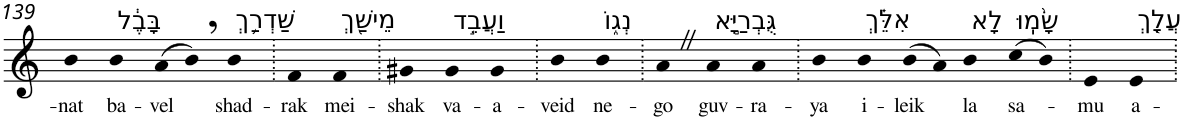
**kern	**text
*part1	*part1
*staff1	*staff1
*I"Piano	*
*I'Pno	*
!!LO:PB:g=z
*clefG2	*
*k[]	*
=139	=139
!	!LO:LY:b
4b	-nat
!LO:TX:a:t=בָּבֶ֔ל	!
!	!LO:LY:b
4b	ba-
!	!LO:LY:b
(>8a	-vel
8b,)	.
!LO:TX:a:t=שַׁדְרַ֥ךְ	!
!	!LO:LY:b
4b	shad-
=140.	=140.
!	!LO:LY:b
4f	-rak
!LO:TX:a:t=מֵישַׁ֖ךְ	!
!	!LO:LY:b
4f	mei-
=141.	=141.
!	!LO:LY:b
4g#X	-shak
!LO:TX:a:t=וַעֲבֵ֣ד	!
!	!LO:LY:b
4g#	va-
!	!LO:LY:b
4g#	-a-
=142.	=142.
!	!LO:LY:b
4b	-veid
!LO:TX:a:t=נְג֑וֹ	!
!	!LO:LY:b
4b	ne-
=143.	=143.
!	!LO:LY:b
4aZ	-go
!LO:TX:a:t=גֻּבְרַיָּ֣א	!
!	!LO:LY:b
4a	guv-
!	!LO:LY:b
4a	-ra-
=144.	=144.
!	!LO:LY:b
4b	-ya
!LO:TX:a:t=אִלֵּ֗ךְ	!
!	!LO:LY:b
4b	i-
!	!LO:LY:b
(>8b	-leik
8a)	.
!LO:TX:a:t=לָא	!
!	!LO:LY:b
4b	la
!LO:TX:a:t=שָׂ֨מֽוּ	!
!	!LO:LY:b
(>8cc	sa-
8b)	.
=145.	=145.
!	!LO:LY:b
4e	-mu
!LO:TX:a:t=עֲלָ֤ךְ	!
!	!LO:LY:b
4e	a-
=.	=.
*-	*-
